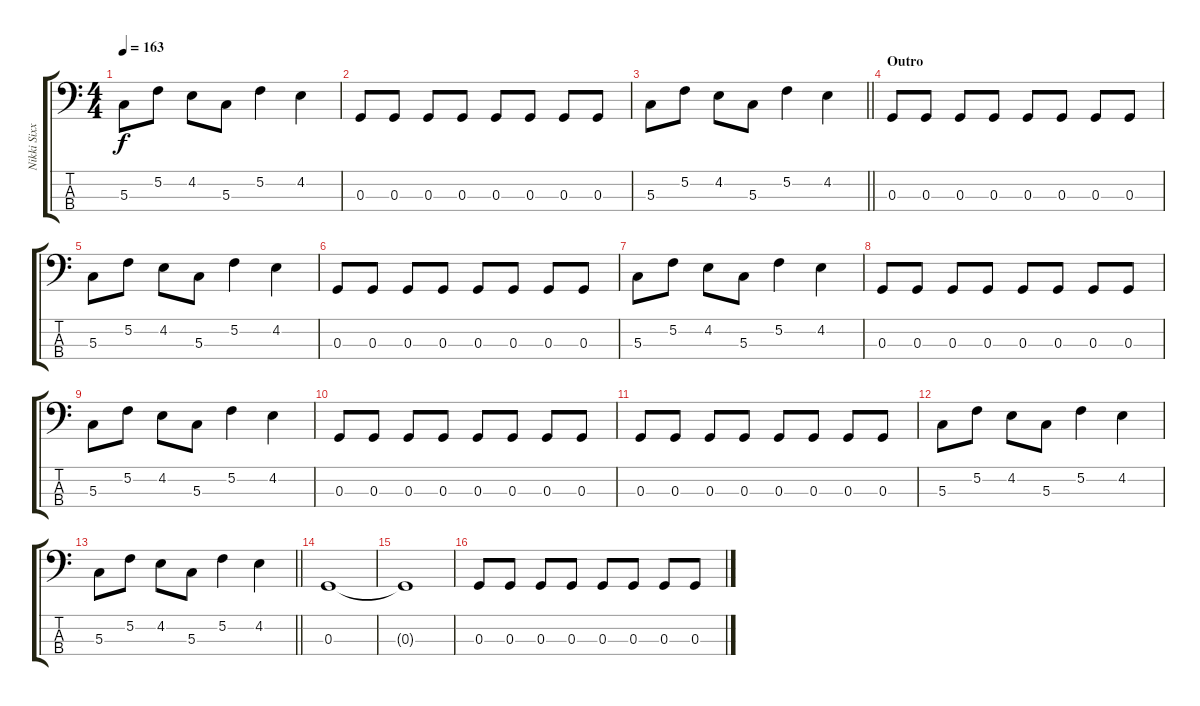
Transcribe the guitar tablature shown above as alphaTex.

\track ("Nikki Sixx" "Nikki Sixx") {instrument electricbassfinger}
\staff {score tabs}
\tuning (F2 C2 G1 D1) {hide}
\ts (4 4)
\tempo 163
\clef f4
\ks c
5.3.8{dy f} 5.2.8 4.2.8 5.3.8 5.2.4 4.2.4 |
0.3.8 0.3.8 0.3.8 0.3.8 0.3.8 0.3.8 0.3.8 0.3.8 |
\barLineRight lightlight
5.3.8 5.2.8 4.2.8 5.3.8 5.2.4 4.2.4 |
\section ("" "Outro")
0.3.8 0.3.8 0.3.8 0.3.8 0.3.8 0.3.8 0.3.8 0.3.8 |
5.3.8 5.2.8 4.2.8 5.3.8 5.2.4 4.2.4 |
0.3.8 0.3.8 0.3.8 0.3.8 0.3.8 0.3.8 0.3.8 0.3.8 |
5.3.8 5.2.8 4.2.8 5.3.8 5.2.4 4.2.4 |
0.3.8 0.3.8 0.3.8 0.3.8 0.3.8 0.3.8 0.3.8 0.3.8 |
5.3.8 5.2.8 4.2.8 5.3.8 5.2.4 4.2.4 |
0.3.8 0.3.8 0.3.8 0.3.8 0.3.8 0.3.8 0.3.8 0.3.8 |
0.3.8 0.3.8 0.3.8 0.3.8 0.3.8 0.3.8 0.3.8 0.3.8 |
5.3.8 5.2.8 4.2.8 5.3.8 5.2.4 4.2.4 |
\barLineRight lightlight
5.3.8 5.2.8 4.2.8 5.3.8 5.2.4 4.2.4 |
0.3.1 |
0.3{t}.1 |
0.3.8 0.3.8 0.3.8 0.3.8 0.3.8 0.3.8 0.3.8 0.3.8
